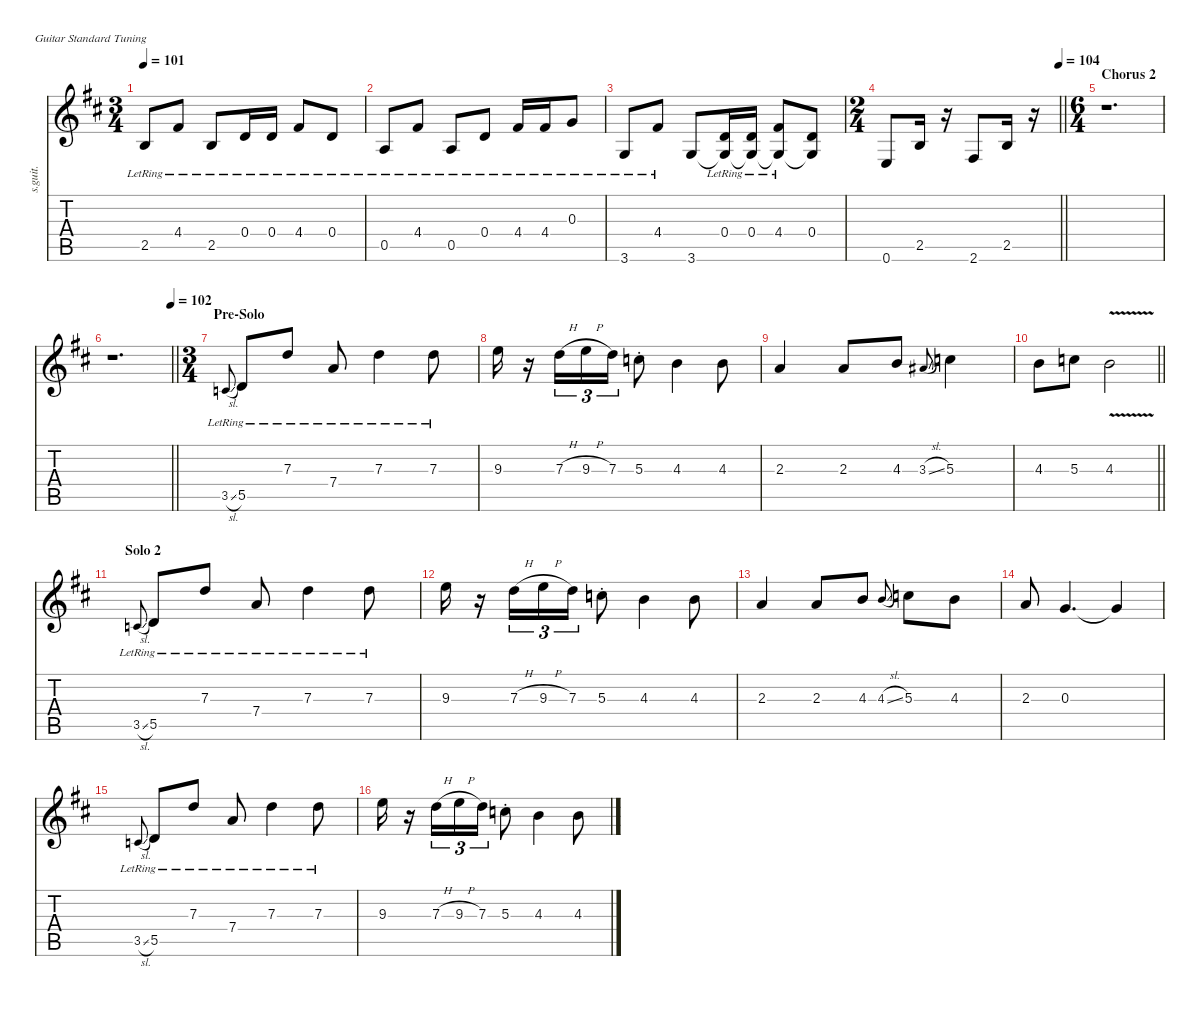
\defaultSystemsLayout 4
\hideDynamics
\bracketExtendMode nobrackets
\otherSystemsTrackNameOrientation horizontal
\track ("James Hetfield (Acoustic)" "s.guit.") {defaultSystemsLayout 32 instrument acousticguitarsteel}
\staff {score tabs}
\tuning (E4 B3 G3 D3 A2 E2)
\ts (3 4)
\tempo 101
\clef g2
\ks bminor
2.5{lr acc forcenatural}.8{dy f beam Up} 4.4{lr acc #}.8{beam Up} 2.5{lr acc forcenatural}.8{beam Up} 0.4{lr acc forcenatural}.16{beam Up} 0.4{lr acc forcenatural}.16{beam Up} 4.4{lr acc #}.8{beam Up} 0.4{lr acc forcenatural}.8{beam Up} |
0.5{lr acc forcenatural}.8{beam Up} 4.4{lr acc #}.8{beam Up} 0.5{lr acc forcenatural}.8{beam Up} 0.4{lr acc forcenatural}.8{beam Up} 4.4{lr acc #}.16{beam Up} 4.4{lr acc #}.16{beam Up} 0.3{lr acc forcenatural}.8{beam Up} |
3.6{lr acc forcenatural}.8{beam Up} 4.4{lr acc #}.8{beam Up} 3.6{acc forcenatural}.8{beam Up} (0.4{lr acc forcenatural} 3.6{t acc forcenatural}).16{beam Up} (0.4{lr acc forcenatural} 3.6{t acc forcenatural}).16{beam Up} (4.4{lr acc #} 3.6{t acc forcenatural}).8{beam Up} (0.4{acc forcenatural} 3.6{t acc forcenatural}).8{beam Up} |
\ts (2 4)
\beaming (8 2 2)
\tempo (104 1)
\barLineRight lightlight
0.6{acc forcenatural}.8{beam Up} 2.5{acc forcenatural}.16{beam Up} r.16{beam Up} 2.6{acc #}.8{beam Up} 2.5{acc forcenatural}.16{beam Up} r.16{beam Up} |
\ts (6 4)
\beaming (8 6 6)
\section ("" "Chorus 2")
r.1{d beam Down} |
\tempo (102 1)
\barLineRight lightlight
r.1{d beam Down} |
\ts (3 4)
\beaming (8 2 2 2)
\section ("" "Pre-Solo")
3.5{sl lr acc forcenatural}.8{gr onbeat dy mf beam Up} 5.5{lr acc forcenatural}.8{dy f beam Up} 7.3{lr acc forcenatural}.8{beam Up} 7.4{lr acc forcenatural}.8{beam Up} 7.3{lr acc forcenatural}.4{beam Down} 7.3{lr acc forcenatural}.8{beam Down} |
9.3{acc forcenatural}.16{beam Down} r.16{beam Down} 7.3{h acc forcenatural}.16{tu (3 2) beam Down} 9.3{h acc forcenatural}.16{tu (3 2) beam Down} 7.3{acc forcenatural}.16{tu (3 2) beam Down} 5.3{st acc forcenatural}.8{beam Down} 4.3{acc forcenatural}.4{beam Down} 4.3{acc forcenatural}.8{beam Down} |
2.3{acc forcenatural}.4{beam Up} 2.3{acc forcenatural}.8{beam Up} 4.3{acc forcenatural}.8{beam Up} 3.3{sl acc #}.8{gr onbeat dy mf beam Up} 5.3{acc forcenatural}.4{dy f beam Down} |
\barLineRight lightlight
4.3{acc forcenatural}.8{beam Down} 5.3{acc forcenatural}.8{beam Down} 4.3{v acc forcenatural}.2{beam Down} |
\section ("" "Solo 2")
3.5{sl lr acc forcenatural}.8{gr onbeat dy mf beam Up} 5.5{lr acc forcenatural}.8{dy f beam Up} 7.3{lr acc forcenatural}.8{beam Up} 7.4{lr acc forcenatural}.8{beam Up} 7.3{lr acc forcenatural}.4{beam Down} 7.3{lr acc forcenatural}.8{beam Down} |
9.3{acc forcenatural}.16{beam Down} r.16{beam Down} 7.3{h acc forcenatural}.16{tu (3 2) beam Down} 9.3{h acc forcenatural}.16{tu (3 2) beam Down} 7.3{acc forcenatural}.16{tu (3 2) beam Down} 5.3{st acc forcenatural}.8{beam Down} 4.3{acc forcenatural}.4{beam Down} 4.3{acc forcenatural}.8{beam Down} |
2.3{acc forcenatural}.4{beam Up} 2.3{acc forcenatural}.8{beam Up} 4.3{acc forcenatural}.8{beam Up} 4.3{sl acc forcenatural}.8{gr onbeat dy mf beam Up} 5.3{acc forcenatural}.8{dy f beam Down} 4.3{acc forcenatural}.8{beam Down} |
2.3{acc forcenatural}.8{beam Up} 0.3{acc forcenatural}.4{d beam Up} 0.3{t acc forcenatural}.4{beam Up} |
3.5{sl lr acc forcenatural}.8{gr onbeat dy mf beam Up} 5.5{lr acc forcenatural}.8{dy f beam Up} 7.3{lr acc forcenatural}.8{beam Up} 7.4{lr acc forcenatural}.8{beam Up} 7.3{lr acc forcenatural}.4{beam Down} 7.3{lr acc forcenatural}.8{beam Down} |
9.3{acc forcenatural}.16{beam Down} r.16{beam Down} 7.3{h acc forcenatural}.16{tu (3 2) beam Down} 9.3{h acc forcenatural}.16{tu (3 2) beam Down} 7.3{acc forcenatural}.16{tu (3 2) beam Down} 5.3{st acc forcenatural}.8{beam Down} 4.3{acc forcenatural}.4{beam Down} 4.3{acc forcenatural}.8{beam Down}
